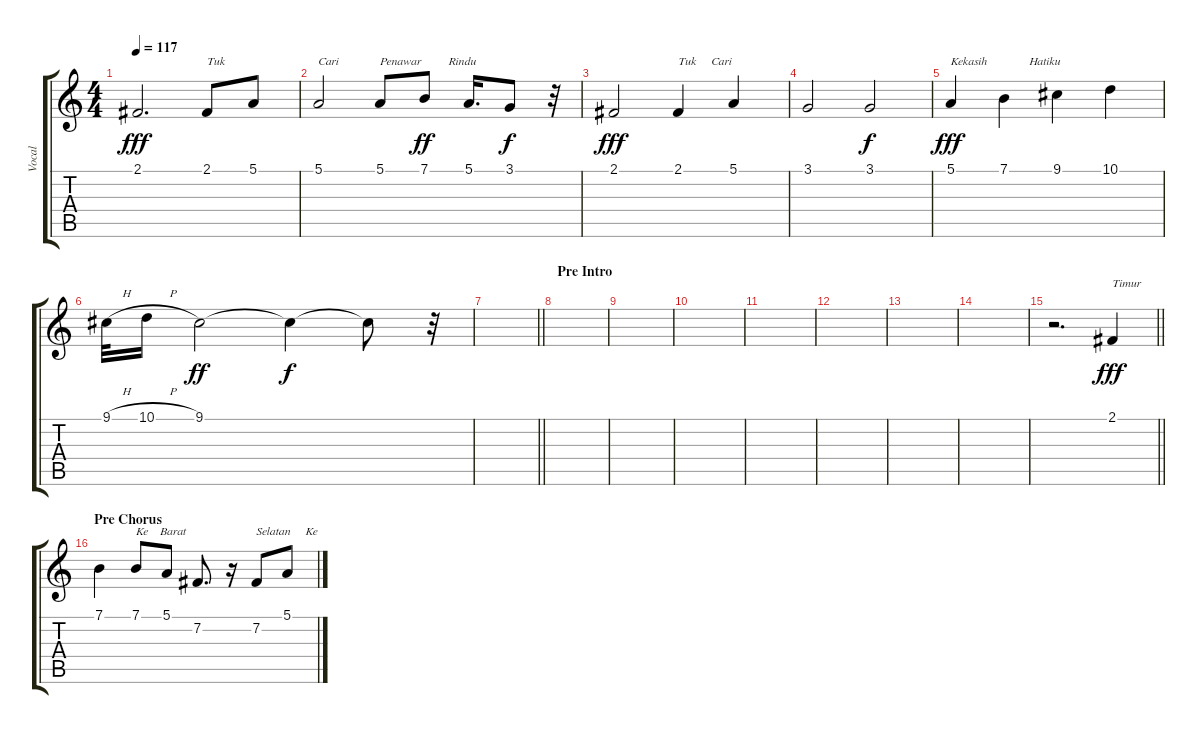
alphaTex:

\track ("Vocal" "Vocal") {instrument viola}
\staff {score tabs}
\tuning (E4 B3 G3 D3 A2 E2) {hide}
\ts (4 4)
\tempo 117
\clef g2
\ks c
2.1.2{d dy fff} 2.1.8{txt "Tuk"} 5.1.8 |
5.1.2{txt "Cari"} 5.1.8{txt "Penawar         Rindu"} 7.1.8{dy ff} 5.1.16{d} 3.1.8{dy f} r.32 |
2.1.2{dy fff} 2.1.4{txt "Tuk     Cari"} 5.1.4 |
3.1.2 3.1.2{dy f} |
5.1.4{txt "Kekasih              Hatiku" dy fff} 7.1.4 9.1.4 10.1.4 |
9.1{h}.32 10.1{h}.16 9.1.2{dy ff} 9.1{t}.4{dy f} 9.1{t}.8 r.32 |
\barLineRight lightlight
|
\section ("" "Pre Intro")
|
|
|
|
|
|
|
\barLineRight lightlight
r.2{d} 2.1.4{txt "Timur" dy fff} |
\section ("" "Pre Chorus")
7.1.4 7.1.8{txt "Ke    Barat"} 5.1.8 7.2.8{d} r.16 7.2.8{txt "Selatan     Ke"} 5.1.8
